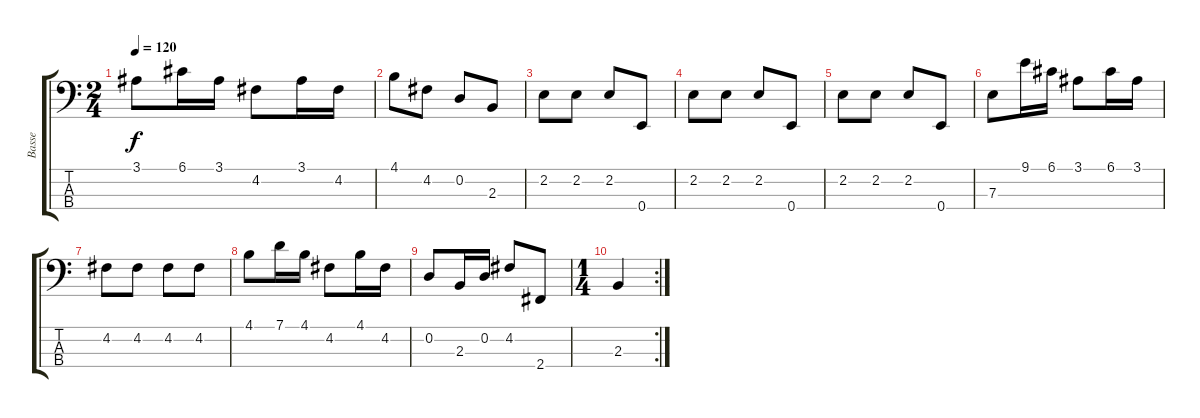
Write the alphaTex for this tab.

\track ("Basse" "Basse") {instrument acousticbass}
\staff {score tabs}
\tuning (G2 D2 A1 E1) {hide}
\ts (2 4)
\tempo 120
\clef f4
\ks c
3.1.8{dy f} 6.1.16 3.1.16 4.2.8 3.1.16 4.2.16 |
4.1.8 4.2.8 0.2.8 2.3.8 |
2.2.8 2.2.8 2.2.8 0.4.8 |
2.2.8 2.2.8 2.2.8 0.4.8 |
2.2.8 2.2.8 2.2.8 0.4.8 |
7.3.8 9.1.16 6.1.16 3.1.8 6.1.16 3.1.16 |
4.2.8 4.2.8 4.2.8 4.2.8 |
4.1.8 7.1.16 4.1.16 4.2.8 4.1.16 4.2.16 |
0.2.8 2.3.16 0.2.16 4.2.8 2.4.8 |
\rc 2
\ts (1 4)
2.3.4
